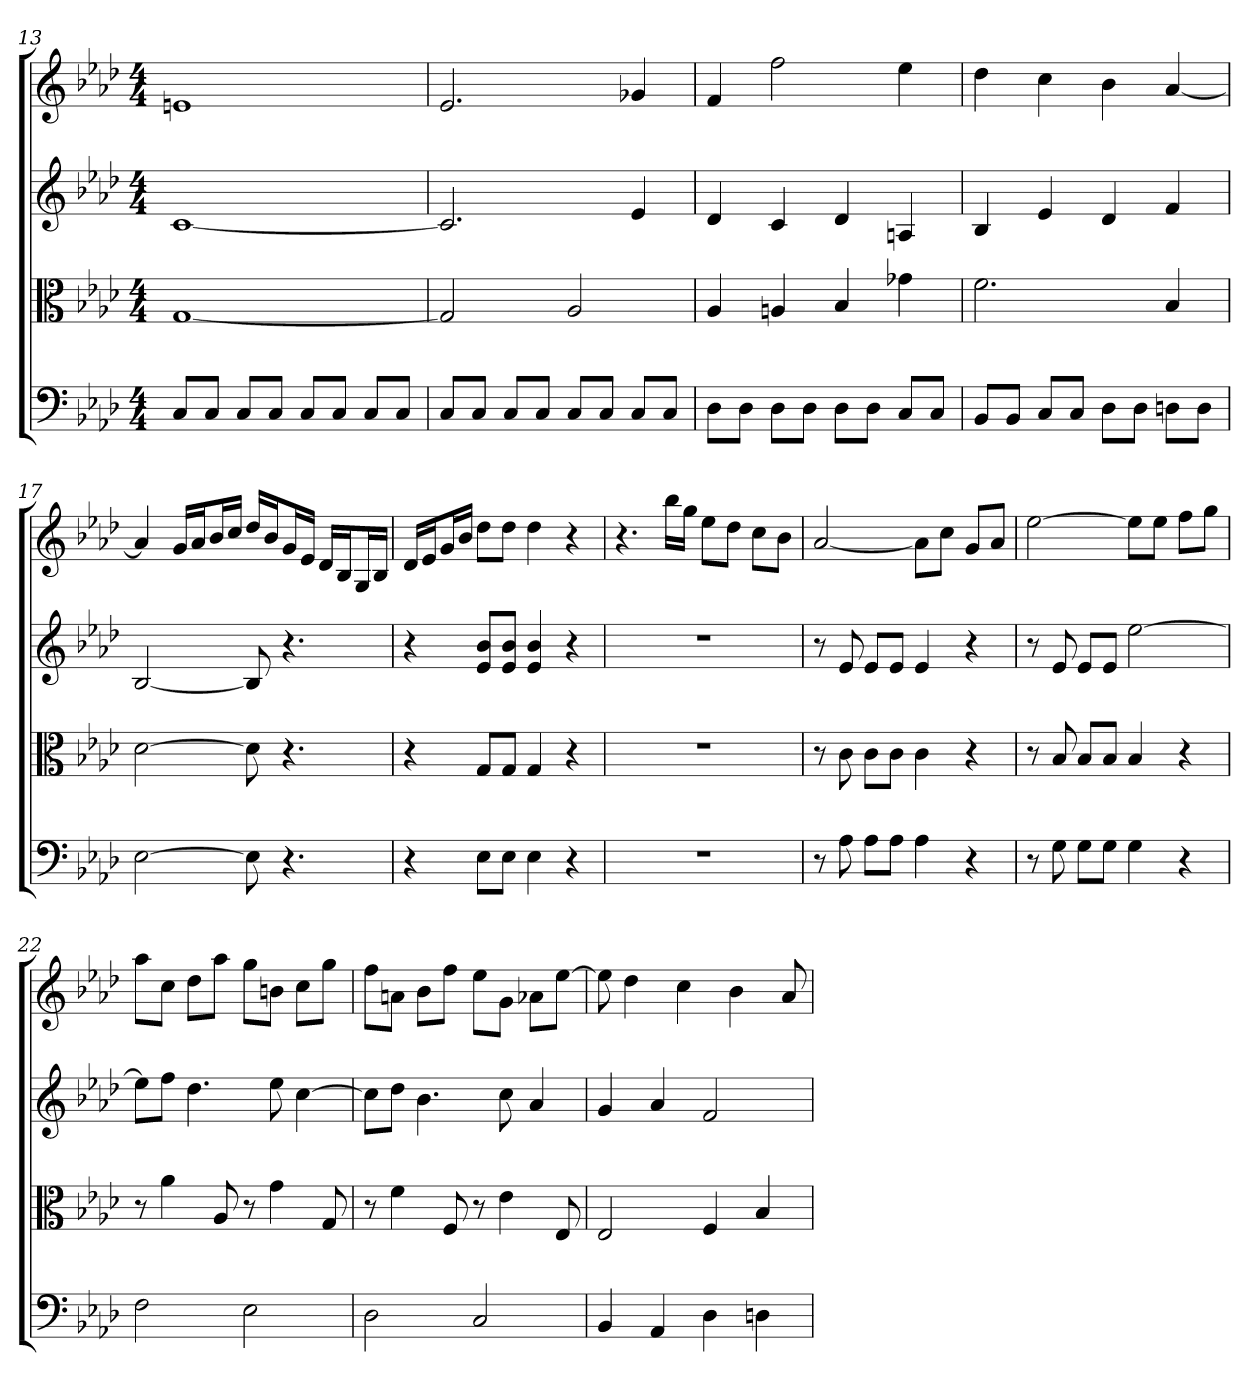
**kern	**kern	**kern	**kern
*part4	*part3	*part2	*part1
*staff4	*staff3	*staff2	*staff1
*clefF4	*clefC3	*	*
*k[b-e-a-d-]	*k[b-e-a-d-]	*k[b-e-a-d-]	*k[b-e-a-d-]
*f:	*f:	*f:	*f:
*M4/4	*M4/4	*M4/4	*M4/4
=13	=13	=13	=13
8C/L	[1G	[1c	1en
8C/J	.	.	.
8C/L	.	.	.
8C/J	.	.	.
8C/L	.	.	.
8C/J	.	.	.
8C/L	.	.	.
8C/J	.	.	.
=14	=14	=14	=14
8C/L	2G]	2.c]	2.e-
8C/J	.	.	.
8C/L	.	.	.
8C/J	.	.	.
8C/L	2A-	.	.
8C/J	.	.	.
8C/L	.	4e-	4g-X
8C/J	.	.	.
=15	=15	=15	=15
8D-\L	4A-	4d-	4f
8D-\J	.	.	.
8D-\L	4An	4c	2ff
8D-\J	.	.	.
8D-\L	4B-	4d-	.
8D-\J	.	.	.
8C/L	4g-X	4An	4ee-
8C/J	.	.	.
=16	=16	=16	=16
8BB-/L	2.f	4B-	4dd-
8BB-/J	.	.	.
8C/L	.	4e-	4cc
8C/J	.	.	.
8D-\L	.	4d-	4b-
8D-\J	.	.	.
8Dn\L	4B-	4f	[4a-
8D\J	.	.	.
=17	=17	=17	=17
[2E-	[2d-	[2B-	4a-]
.	.	.	16gLL
.	.	.	16a-J
.	.	.	16b-L
.	.	.	16ccJJ
8E-]	8d-]	8B-]	16dd-LL
.	.	.	16b-J
4.r	4.r	4.r	16gL
.	.	.	16e-JJ
.	.	.	16d-LL
.	.	.	16B-J
.	.	.	16GL
.	.	.	16B-JJ
=18	=18	=18	=18
4r	4r	4r	16d-LL
.	.	.	16e-J
.	.	.	16gL
.	.	.	16b-JJ
8E-\L	8G/L	8e- 8b-L	8dd-L
8E-\J	8G/J	8e- 8b-J	8dd-J
4E-	4G	4e- 4b-	4dd-
4r	4r	4r	4r
=19	=19	=19	=19
1r	1r	1r	4.r
.	.	.	16bb-LL
.	.	.	16ggJJ
.	.	.	8ee-L
.	.	.	8dd-J
.	.	.	8ccL
.	.	.	8b-J
=20	=20	=20	=20
8r	8r	8r	[2a-
8A-	8c	8e-	.
8A-\L	8c\L	8e-L	.
8A-\J	8c\J	8e-J	.
4A-	4c	4e-	8a-L]
.	.	.	8ccJ
4r	4r	4r	8gL
.	.	.	8a-J
=21	=21	=21	=21
8r	8r	8r	[2ee-
8G	8B-	8e-	.
8G\L	8B-/L	8e-L	.
8G\J	8B-/J	8e-J	.
4G	4B-	[2ee-	8ee-L]
.	.	.	8ee-J
4r	4r	.	8ffL
.	.	.	8ggJ
=22	=22	=22	=22
2F	8r	8ee-L]	8aa-L
.	4a-	8ffJ	8ccJ
.	.	4.dd-	8dd-L
.	8A-	.	8aa-J
2E-	8r	.	8ggL
.	4g	8ee-	8bnJ
.	.	[4cc	8ccL
.	8G	.	8ggJ
=23	=23	=23	=23
2D-	8r	8ccL]	8ffL
.	4f	8dd-J	8anJ
.	.	4.b-	8b-L
.	8F	.	8ffJ
2C	8r	.	8ee-L
.	4e-	8cc	8gJ
.	.	4a-	8a-XL
.	8E-	.	[8ee-J
=24	=24	=24	=24
4BB-	2E-	4g	8ee-]
.	.	.	4dd-
4AA-	.	4a-	.
.	.	.	4cc
4D-	4F	2f	.
.	.	.	4b-
4Dn	4B-	.	.
.	.	.	8a-
=	=	=	=
*-	*-	*-	*-
